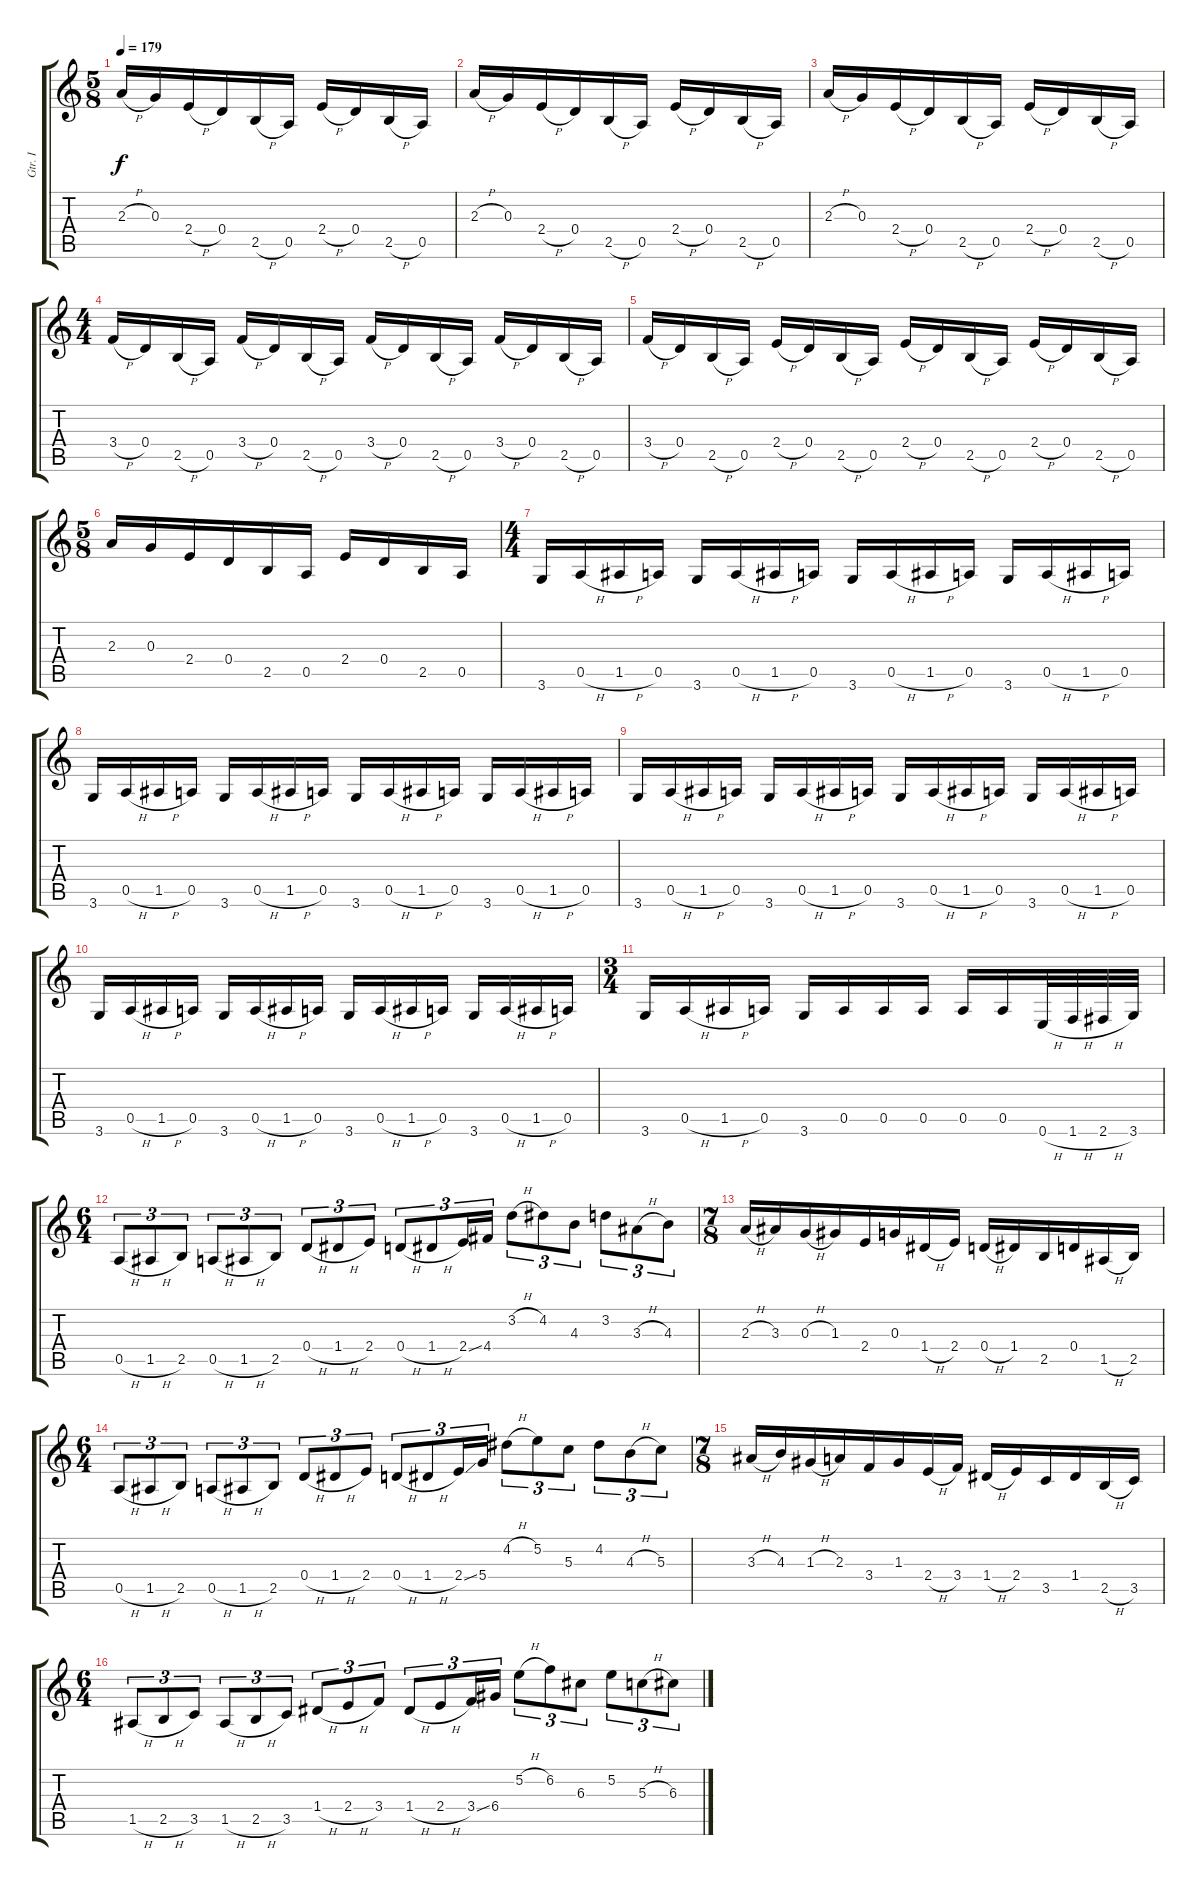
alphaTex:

\track ("Gtr. I" "Gtr. I") {instrument acousticguitarsteel}
\staff {score tabs}
\tuning (E4 B3 G3 D3 A2 E2) {hide}
\ts (5 8)
\tempo 179
\clef g2
\ks c
2.3{h}.16{dy f} 0.3.16 2.4{h}.16 0.4.16 2.5{h}.16 0.5.16 2.4{h}.16 0.4.16 2.5{h}.16 0.5.16 |
2.3{h}.16 0.3.16 2.4{h}.16 0.4.16 2.5{h}.16 0.5.16 2.4{h}.16 0.4.16 2.5{h}.16 0.5.16 |
2.3{h}.16 0.3.16 2.4{h}.16 0.4.16 2.5{h}.16 0.5.16 2.4{h}.16 0.4.16 2.5{h}.16 0.5.16 |
\ts (4 4)
3.4{h}.16 0.4.16 2.5{h}.16 0.5.16 3.4{h}.16 0.4.16 2.5{h}.16 0.5.16 3.4{h}.16 0.4.16 2.5{h}.16 0.5.16 3.4{h}.16 0.4.16 2.5{h}.16 0.5.16 |
3.4{h}.16 0.4.16 2.5{h}.16 0.5.16 2.4{h}.16 0.4.16 2.5{h}.16 0.5.16 2.4{h}.16 0.4.16 2.5{h}.16 0.5.16 2.4{h}.16 0.4.16 2.5{h}.16 0.5.16 |
\ts (5 8)
2.3.16 0.3.16 2.4.16 0.4.16 2.5.16 0.5.16 2.4.16 0.4.16 2.5.16 0.5.16 |
\ts (4 4)
3.6.16 0.5{h}.16 1.5{h}.16 0.5.16 3.6.16 0.5{h}.16 1.5{h}.16 0.5.16 3.6.16 0.5{h}.16 1.5{h}.16 0.5.16 3.6.16 0.5{h}.16 1.5{h}.16 0.5.16 |
3.6.16 0.5{h}.16 1.5{h}.16 0.5.16 3.6.16 0.5{h}.16 1.5{h}.16 0.5.16 3.6.16 0.5{h}.16 1.5{h}.16 0.5.16 3.6.16 0.5{h}.16 1.5{h}.16 0.5.16 |
3.6.16 0.5{h}.16 1.5{h}.16 0.5.16 3.6.16 0.5{h}.16 1.5{h}.16 0.5.16 3.6.16 0.5{h}.16 1.5{h}.16 0.5.16 3.6.16 0.5{h}.16 1.5{h}.16 0.5.16 |
3.6.16 0.5{h}.16 1.5{h}.16 0.5.16 3.6.16 0.5{h}.16 1.5{h}.16 0.5.16 3.6.16 0.5{h}.16 1.5{h}.16 0.5.16 3.6.16 0.5{h}.16 1.5{h}.16 0.5.16 |
\ts (3 4)
3.6.16 0.5{h}.16 1.5{h}.16 0.5.16 3.6.16 0.5.16 0.5.16 0.5.16 0.5.16 0.5.16 0.6{h}.32 1.6{h}.32 2.6{h}.32 3.6.32 |
\ts (6 4)
0.5{h}.8{tu (3 2)} 1.5{h}.8{tu (3 2)} 2.5.8{tu (3 2)} 0.5{h}.8{tu (3 2)} 1.5{h}.8{tu (3 2)} 2.5.8{tu (3 2)} 0.4{h}.8{tu (3 2)} 1.4{h}.8{tu (3 2)} 2.4.8{tu (3 2)} 0.4{h}.8{tu (3 2)} 1.4{h}.8{tu (3 2)} 2.4{ss}.16{tu (3 2)} 4.4.16{tu (3 2)} 3.2{h}.8{tu (3 2)} 4.2.8{tu (3 2)} 4.3.8{tu (3 2)} 3.2.8{tu (3 2)} 3.3{h}.8{tu (3 2)} 4.3.8{tu (3 2)} |
\ts (7 8)
2.3{h}.16 3.3.16 0.3{h}.16 1.3.16 2.4.16 0.3.16 1.4{h}.16 2.4.16 0.4{h}.16 1.4.16 2.5.16 0.4.16 1.5{h}.16 2.5.16 |
\ts (6 4)
0.5{h}.8{tu (3 2)} 1.5{h}.8{tu (3 2)} 2.5.8{tu (3 2)} 0.5{h}.8{tu (3 2)} 1.5{h}.8{tu (3 2)} 2.5.8{tu (3 2)} 0.4{h}.8{tu (3 2)} 1.4{h}.8{tu (3 2)} 2.4.8{tu (3 2)} 0.4{h}.8{tu (3 2)} 1.4{h}.8{tu (3 2)} 2.4{ss}.16{tu (3 2)} 5.4.16{tu (3 2)} 4.2{h}.8{tu (3 2)} 5.2.8{tu (3 2)} 5.3.8{tu (3 2)} 4.2.8{tu (3 2)} 4.3{h}.8{tu (3 2)} 5.3.8{tu (3 2)} |
\ts (7 8)
3.3{h}.16 4.3.16 1.3{h}.16 2.3.16 3.4.16 1.3.16 2.4{h}.16 3.4.16 1.4{h}.16 2.4.16 3.5.16 1.4.16 2.5{h}.16 3.5.16 |
\ts (6 4)
1.5{h}.8{tu (3 2)} 2.5{h}.8{tu (3 2)} 3.5.8{tu (3 2)} 1.5{h}.8{tu (3 2)} 2.5{h}.8{tu (3 2)} 3.5.8{tu (3 2)} 1.4{h}.8{tu (3 2)} 2.4{h}.8{tu (3 2)} 3.4.8{tu (3 2)} 1.4{h}.8{tu (3 2)} 2.4{h}.8{tu (3 2)} 3.4{ss}.16{tu (3 2)} 6.4.16{tu (3 2)} 5.2{h}.8{tu (3 2)} 6.2.8{tu (3 2)} 6.3.8{tu (3 2)} 5.2.8{tu (3 2)} 5.3{h}.8{tu (3 2)} 6.3.8{tu (3 2)}
